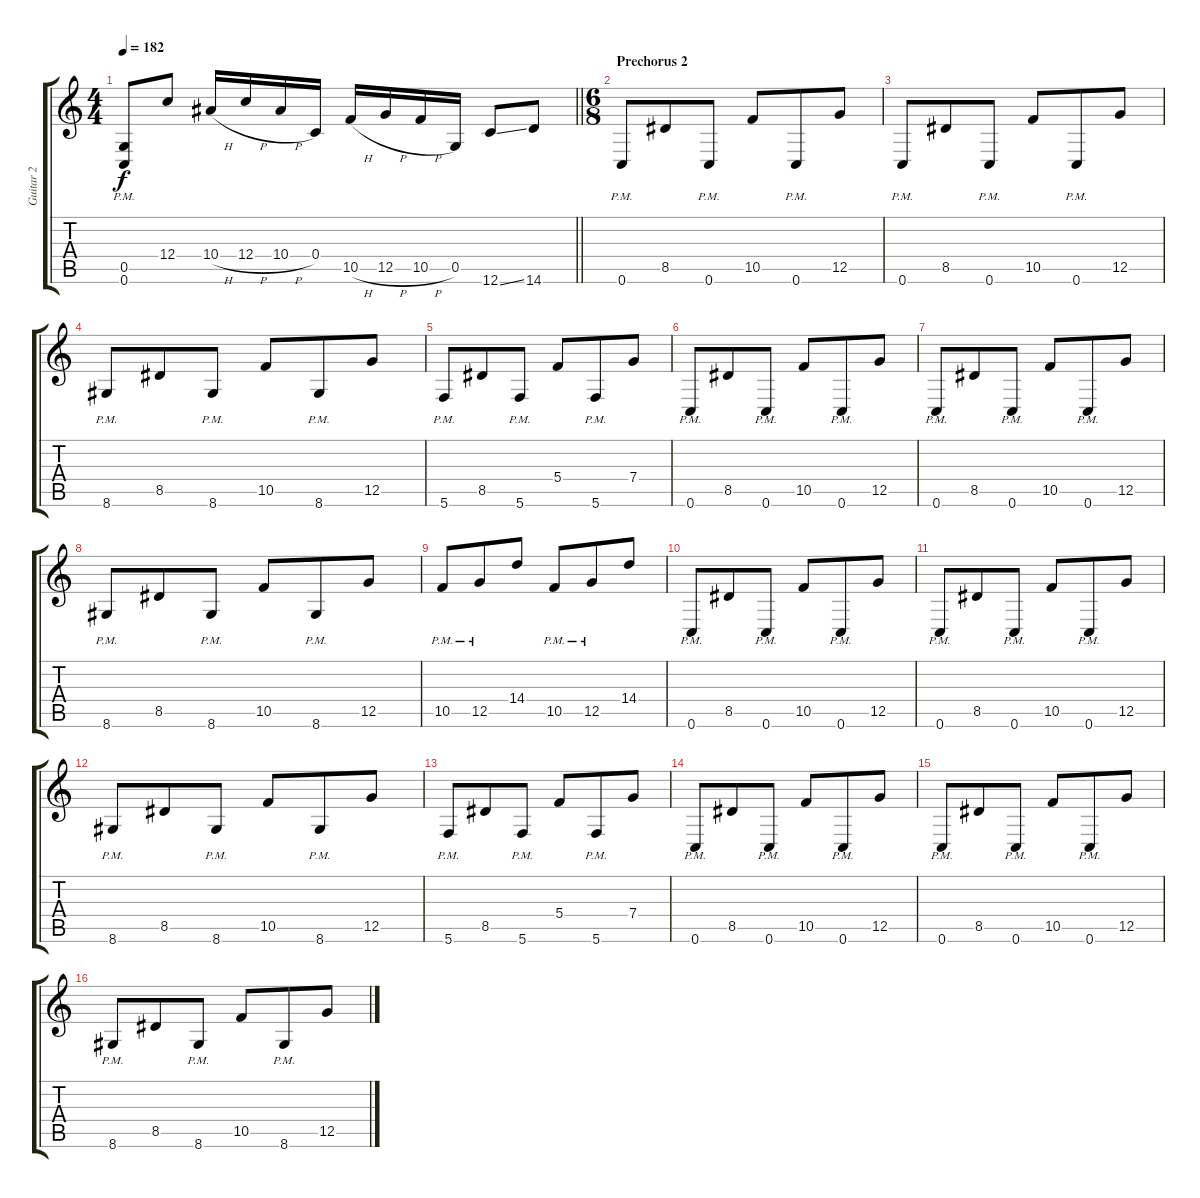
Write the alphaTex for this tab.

\track ("Guitar 2" "Guitar 2") {instrument distortionguitar}
\staff {score tabs}
\tuning (D4 A3 F3 C3 G2 C2) {hide}
\ts (4 4)
\tempo 182
\clef g2
\barLineRight lightlight
\ks c
(0.5{pm} 0.6{pm}).8{dy f} 12.4.8 10.4{h}.16 12.4{h}.16 10.4{h}.16 0.4.16 10.5{h}.16 12.5{h}.16 10.5{h}.16 0.5.16 12.6{ss}.8 14.6.8 |
\ts (6 8)
\section ("" "Prechorus 2")
0.6{pm}.8 8.5.8 0.6{pm}.8 10.5.8 0.6{pm}.8 12.5.8 |
0.6{pm}.8 8.5.8 0.6{pm}.8 10.5.8 0.6{pm}.8 12.5.8 |
8.6{pm}.8 8.5.8 8.6{pm}.8 10.5.8 8.6{pm}.8 12.5.8 |
5.6{pm}.8 8.5.8 5.6{pm}.8 5.4.8 5.6{pm}.8 7.4.8 |
0.6{pm}.8 8.5.8 0.6{pm}.8 10.5.8 0.6{pm}.8 12.5.8 |
0.6{pm}.8 8.5.8 0.6{pm}.8 10.5.8 0.6{pm}.8 12.5.8 |
8.6{pm}.8 8.5.8 8.6{pm}.8 10.5.8 8.6{pm}.8 12.5.8 |
10.5{pm}.8 12.5{pm}.8 14.4.8 10.5{pm}.8 12.5{pm}.8 14.4.8 |
0.6{pm}.8 8.5.8 0.6{pm}.8 10.5.8 0.6{pm}.8 12.5.8 |
0.6{pm}.8 8.5.8 0.6{pm}.8 10.5.8 0.6{pm}.8 12.5.8 |
8.6{pm}.8 8.5.8 8.6{pm}.8 10.5.8 8.6{pm}.8 12.5.8 |
5.6{pm}.8 8.5.8 5.6{pm}.8 5.4.8 5.6{pm}.8 7.4.8 |
0.6{pm}.8 8.5.8 0.6{pm}.8 10.5.8 0.6{pm}.8 12.5.8 |
0.6{pm}.8 8.5.8 0.6{pm}.8 10.5.8 0.6{pm}.8 12.5.8 |
8.6{pm}.8 8.5.8 8.6{pm}.8 10.5.8 8.6{pm}.8 12.5.8
